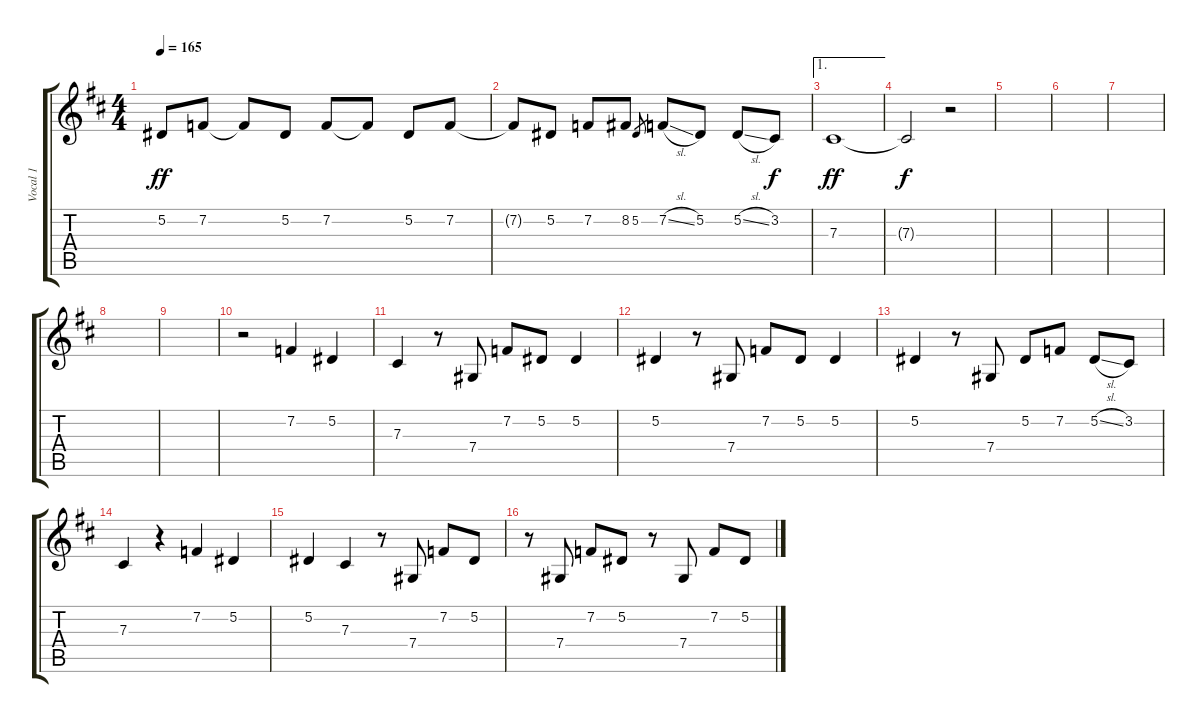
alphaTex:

\track ("Vocal 1" "Vocal 1") {instrument baritonesax}
\staff {score tabs}
\tuning (Eb4 Bb3 Gb3 Db3 Ab2 Eb2) {hide}
\ts (4 4)
\tempo 165
\clef g2
\ks d
5.2.8{dy ff} 7.2.8 7.2{t}.8 5.2.8 7.2.8 7.2{t}.8 5.2.8 7.2.8 |
7.2{t}.8 5.2.8 7.2.8 8.2.8 5.2.8{gr} 7.2{sl}.8 5.2.8 5.2{sl}.8 3.2.8{dy f} |
\ae 1
7.3.1{dy ff} |
7.3{t}.2{dy f} r.2 |
|
|
|
|
|
r.2 7.2.4 5.2.4 |
7.3.4 r.8 7.4.8 7.2.8 5.2.8 5.2.4 |
5.2.4 r.8 7.4.8 7.2.8 5.2.8 5.2.4 |
5.2.4 r.8 7.4.8 5.2.8 7.2.8 5.2{sl}.8 3.2.8 |
7.3.4 r.4 7.2.4 5.2.4 |
5.2.4 7.3.4 r.8 7.4.8 7.2.8 5.2.8 |
r.8 7.4.8 7.2.8 5.2.8 r.8 7.4.8 7.2.8 5.2.8
